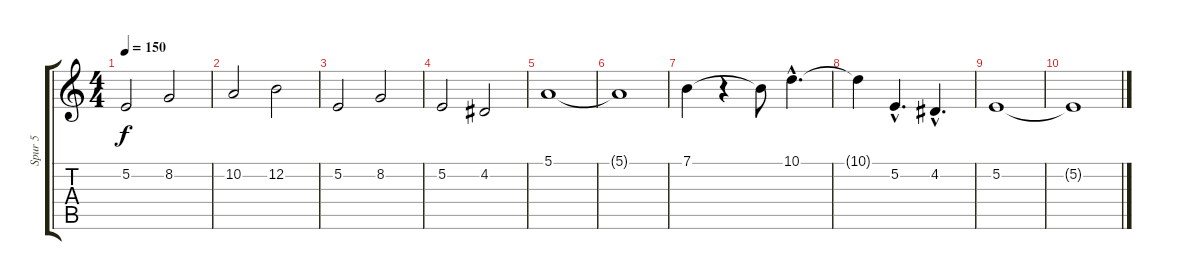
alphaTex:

\track ("Spur 5" "Spur 5") {instrument flute}
\staff {score tabs}
\tuning (E4 B3 G3 D3 A2 E2) {hide}
\ts (4 4)
\tempo 150
\clef g2
\ks c
5.2.2{dy f} 8.2.2 |
10.2.2 12.2.2 |
5.2.2 8.2.2 |
5.2.2 4.2.2 |
5.1.1 |
5.1{t}.1 |
7.1.4 r.4 7.1{t}.8 10.1{hac}.4{d} |
10.1{t}.4 5.2{hac}.4{d} 4.2{hac}.4{d} |
5.2.1{volume 0} |
5.2{t}.1
